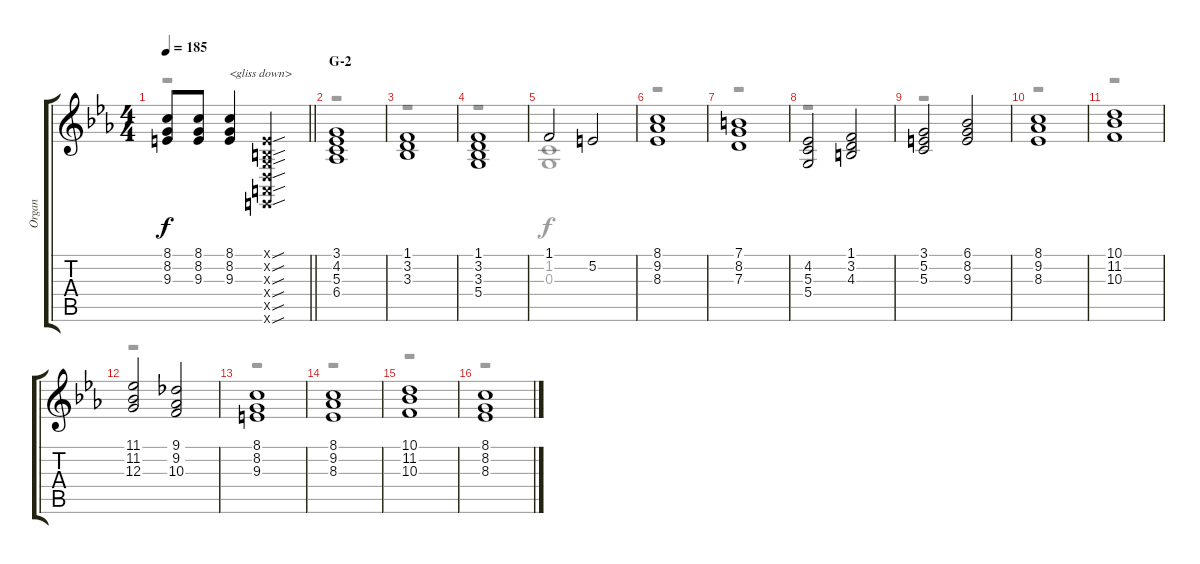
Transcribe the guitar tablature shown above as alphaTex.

\track ("Organ" "Organ") {instrument churchorgan}
\staff {score tabs}
\tuning (E4 B3 G3 D3 A2 E2) {hide}
\voice
\ts (4 4)
\tempo 185
\clef g2
\barLineRight lightlight
\ks eb
(8.1 8.2 9.3).8{dy f} (8.1 8.2 9.3).8 (8.1 8.2 9.3).4{txt "<gliss down>"} (0.1{sou x} 0.2{sou x} 0.3{sou x} 0.4{sou x} 0.5{sou x} 0.6{sou x}).2 |
\section ("" "G-2")
(3.1 4.2 5.3 6.4).1 |
(1.1 3.2 3.3).1 |
(1.1 3.2 3.3 5.4).1 |
1.1.2 5.2.2 |
(8.1 9.2 8.3).1 |
(7.1 8.2 7.3).1 |
(4.2 5.3 5.4).2 (1.1 3.2 4.3).2 |
(3.1 5.2 5.3).2 (6.1 8.2 9.3).2 |
(8.1 9.2 8.3).1 |
(10.1 11.2 10.3).1 |
(11.1 11.2 12.3).2 (9.1 9.2 10.3).2 |
(8.1 8.2 9.3).1 |
(8.1 9.2 8.3).1 |
(10.1 11.2 10.3).1 |
(8.1 8.2 8.3).1
\voice
\clef g2
\ottava regular
\simile none
\barLineRight lightlight
\ks eb
r.1{dy f} |
r.1 |
r.1 |
r.1 |
(1.2 0.3).1 |
r.1 |
r.1 |
r.1 |
r.1 |
r.1 |
r.1 |
r.1 |
r.1 |
r.1 |
r.1 |
r.1
